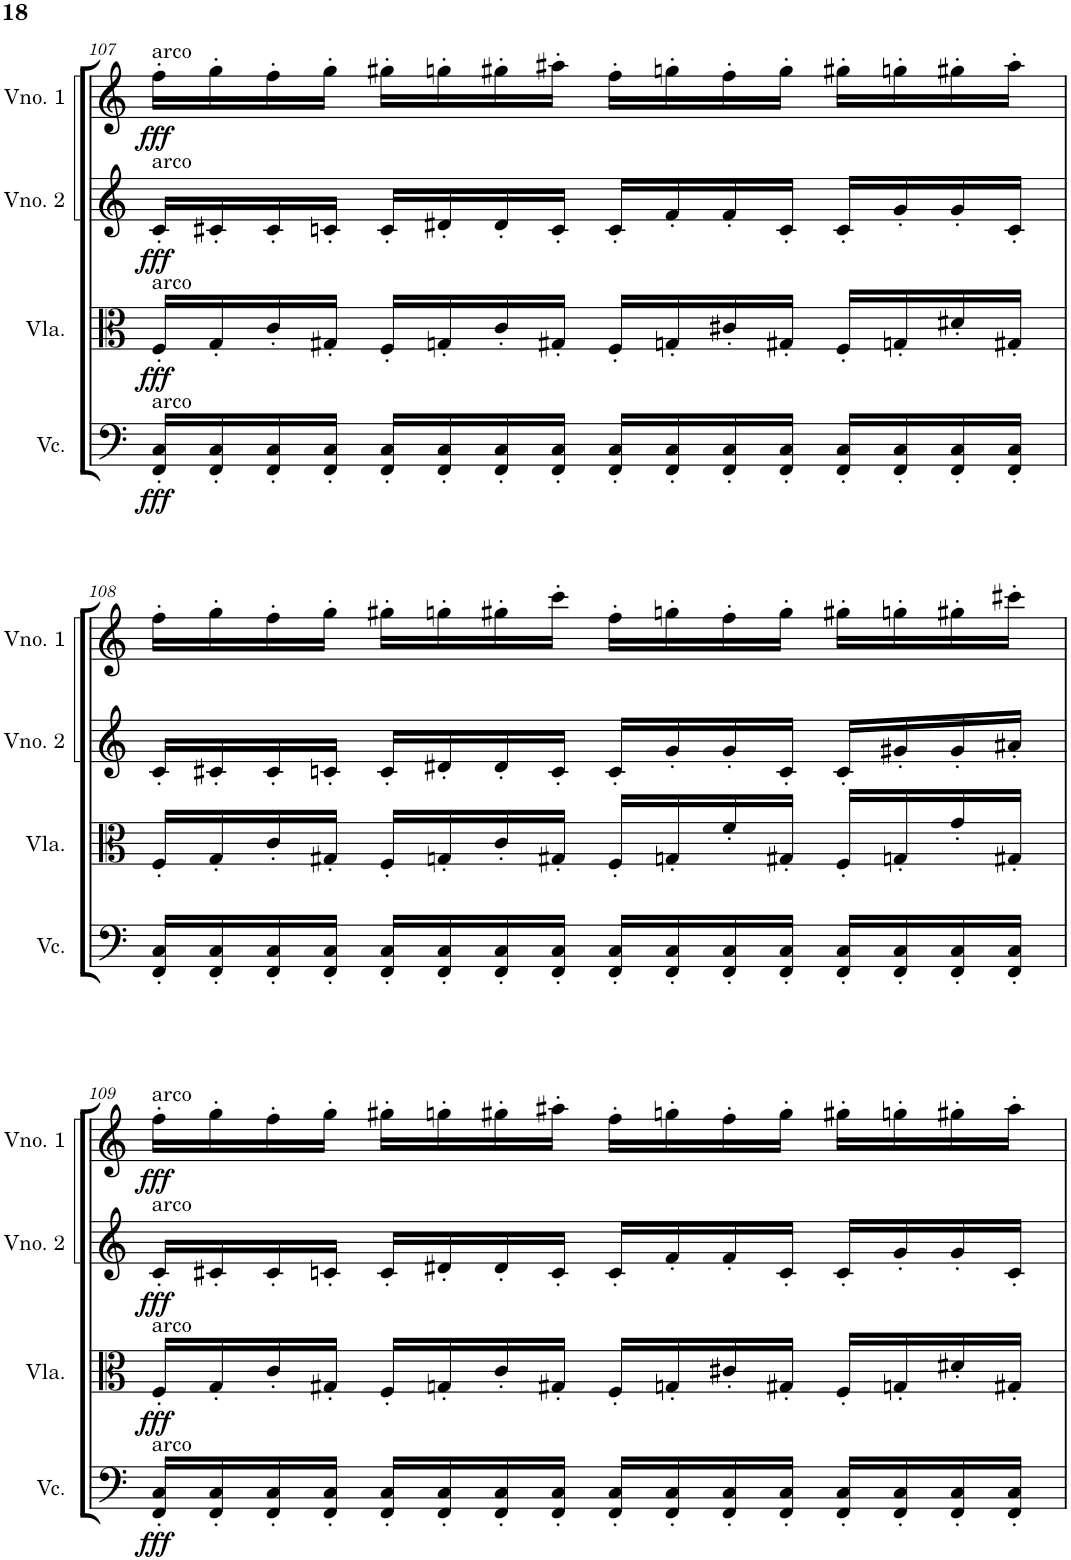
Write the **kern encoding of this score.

**kern	**dynam	**kern	**dynam	**kern	**dynam	**kern	**dynam
*part4	*part4	*part3	*part3	*part2	*part2	*part1	*part1
*staff4	*staff4	*staff3	*staff3	*staff2	*staff2	*staff1	*staff1
*I"Violoncelo	*	*I"Viola	*	*I"Violino 2	*	*I"Violino 1	*
*I'Vc.	*	*I'Vla.	*	*I'Vno. 2	*	*I'Vno. 1	*
!!LO:PB:g=z
*clefF4	*	*clefC3	*	*clefG2	*	*clefG2	*
*k[]	*	*k[]	*	*k[]	*	*k[]	*
*M4/4	*	*M4/4	*	*M4/4	*	*M4/4	*
=107	=107	=107	=107	=107	=107	=107	=107
!	!	!	!	!	!	!LO:TX:a:t=arco	!
!	!	!	!	!LO:TX:a:t=arco	!	!	!
!	!	!LO:TX:a:t=arco	!	!	!	!	!
!LO:TX:a:t=arco	!	!	!	!	!	!	!
!	!LO:DY:b	!	!LO:DY:b	!	!LO:DY:b	!	!LO:DY:b
16FF/' 16C/'LL	fff	16F'/LL	fff	16c'/LL	fff	16ff'\LL	fff
16FF/' 16C/'	.	16G'/	.	16c#X'/	.	16gg'\	.
16FF/' 16C/'	.	16c'/	.	16c#'/	.	16ff'\	.
16FF/' 16C/'JJ	.	16G#X'/JJ	.	16cn'/JJ	.	16gg'\JJ	.
16FF/' 16C/'LL	.	16F'/LL	.	16c'/LL	.	16gg#X'\LL	.
16FF/' 16C/'	.	16Gn'/	.	16d#X'/	.	16ggn'\	.
16FF/' 16C/'	.	16c'/	.	16d#'/	.	16gg#X'\	.
16FF/' 16C/'JJ	.	16G#X'/JJ	.	16c'/JJ	.	16aa#X'\JJ	.
16FF/' 16C/'LL	.	16F'/LL	.	16c'/LL	.	16ff'\LL	.
16FF/' 16C/'	.	16Gn'/	.	16f'/	.	16ggn'\	.
16FF/' 16C/'	.	16c#X'/	.	16f'/	.	16ff'\	.
16FF/' 16C/'JJ	.	16G#X'/JJ	.	16c'/JJ	.	16gg'\JJ	.
16FF/' 16C/'LL	.	16F'/LL	.	16c'/LL	.	16gg#X'\LL	.
16FF/' 16C/'	.	16Gn'/	.	16g'/	.	16ggn'\	.
16FF/' 16C/'	.	16d#X'/	.	16g'/	.	16gg#X'\	.
16FF/' 16C/'JJ	.	16G#X'/JJ	.	16c'/JJ	.	16aa#'\JJ	.
!!LO:LB:g=z
=108	=108	=108	=108	=108	=108	=108	=108
16FF/' 16C/'LL	.	16F'/LL	.	16c'/LL	.	16ff'\LL	.
16FF/' 16C/'	.	16G'/	.	16c#X'/	.	16gg'\	.
16FF/' 16C/'	.	16c'/	.	16c#'/	.	16ff'\	.
16FF/' 16C/'JJ	.	16G#X'/JJ	.	16cn'/JJ	.	16gg'\JJ	.
16FF/' 16C/'LL	.	16F'/LL	.	16c'/LL	.	16gg#X'\LL	.
16FF/' 16C/'	.	16Gn'/	.	16d#X'/	.	16ggn'\	.
16FF/' 16C/'	.	16c'/	.	16d#'/	.	16gg#X'\	.
16FF/' 16C/'JJ	.	16G#X'/JJ	.	16c'/JJ	.	16ccc'\JJ	.
16FF/' 16C/'LL	.	16F'/LL	.	16c'/LL	.	16ff'\LL	.
16FF/' 16C/'	.	16Gn'/	.	16g'/	.	16ggn'\	.
16FF/' 16C/'	.	16f'/	.	16g'/	.	16ff'\	.
16FF/' 16C/'JJ	.	16G#X'/JJ	.	16c'/JJ	.	16gg'\JJ	.
16FF/' 16C/'LL	.	16F'/LL	.	16c'/LL	.	16gg#X'\LL	.
16FF/' 16C/'	.	16Gn'/	.	16g#X'/	.	16ggn'\	.
16FF/' 16C/'	.	16g'/	.	16g#'/	.	16gg#X'\	.
16FF/' 16C/'JJ	.	16G#X'/JJ	.	16a#X'/JJ	.	16ccc#X'\JJ	.
!!LO:LB:g=z
=109	=109	=109	=109	=109	=109	=109	=109
!	!	!	!	!	!	!LO:TX:a:t=arco	!
!	!	!	!	!LO:TX:a:t=arco	!	!	!
!	!	!LO:TX:a:t=arco	!	!	!	!	!
!LO:TX:a:t=arco	!	!	!	!	!	!	!
!	!LO:DY:b	!	!LO:DY:b	!	!LO:DY:b	!	!LO:DY:b
16FF/' 16C/'LL	fff	16F'/LL	fff	16c'/LL	fff	16ff'\LL	fff
16FF/' 16C/'	.	16G'/	.	16c#X'/	.	16gg'\	.
16FF/' 16C/'	.	16c'/	.	16c#'/	.	16ff'\	.
16FF/' 16C/'JJ	.	16G#X'/JJ	.	16cn'/JJ	.	16gg'\JJ	.
16FF/' 16C/'LL	.	16F'/LL	.	16c'/LL	.	16gg#X'\LL	.
16FF/' 16C/'	.	16Gn'/	.	16d#X'/	.	16ggn'\	.
16FF/' 16C/'	.	16c'/	.	16d#'/	.	16gg#X'\	.
16FF/' 16C/'JJ	.	16G#X'/JJ	.	16c'/JJ	.	16aa#X'\JJ	.
16FF/' 16C/'LL	.	16F'/LL	.	16c'/LL	.	16ff'\LL	.
16FF/' 16C/'	.	16Gn'/	.	16f'/	.	16ggn'\	.
16FF/' 16C/'	.	16c#X'/	.	16f'/	.	16ff'\	.
16FF/' 16C/'JJ	.	16G#X'/JJ	.	16c'/JJ	.	16gg'\JJ	.
16FF/' 16C/'LL	.	16F'/LL	.	16c'/LL	.	16gg#X'\LL	.
16FF/' 16C/'	.	16Gn'/	.	16g'/	.	16ggn'\	.
16FF/' 16C/'	.	16d#X'/	.	16g'/	.	16gg#X'\	.
16FF/' 16C/'JJ	.	16G#X'/JJ	.	16c'/JJ	.	16aa#'\JJ	.
=	=	=	=	=	=	=	=
*-	*-	*-	*-	*-	*-	*-	*-
